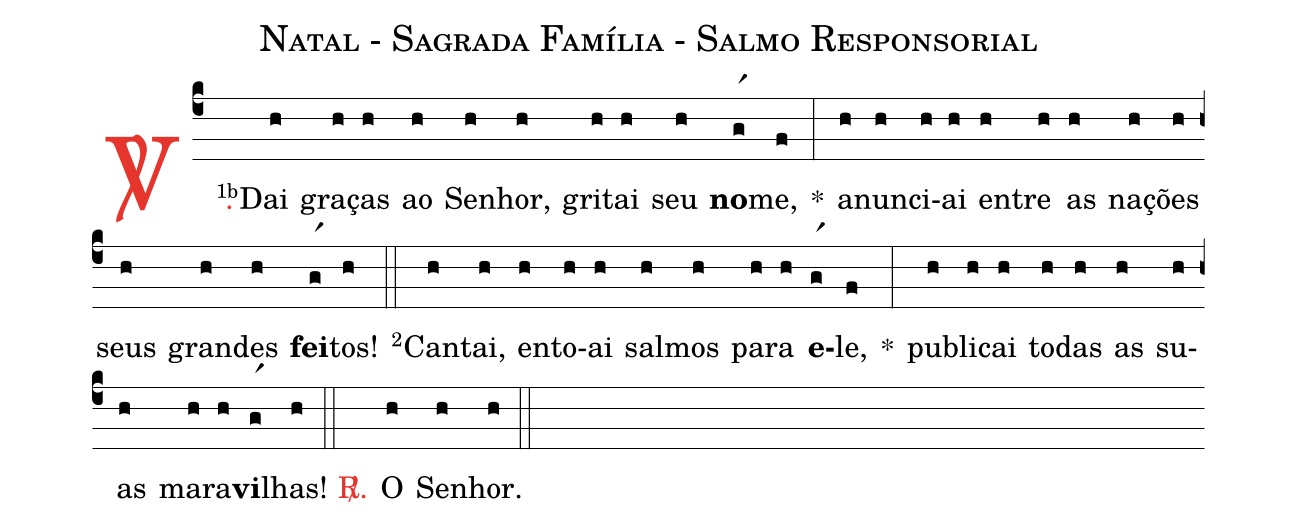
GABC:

name: Natal - Sagrada Família - Salmo Responsorial;
%%
(c4)

<c><sp>V/</sp>.</c>() <v>\VSup{1b}</v>Dai(h) gra(h)ças(h) ao(h) Se(h)nhor,(h) gri(h)tai(h) seu(h) <b>no</b>(gr1)me,(f) *(:)
a(h)nun(h)ci(h)ai(h) en(h)tre(h) as(h) na(h)ções(h) seus(h) gran(h)des(h) <b>fei</b>(gr1)tos!(h)

(::)

<v>\VSup{2}</v>Can(h)tai,(h) en(h)to(h)ai(h) sal(h)mos(h) pa(h)ra(h) <b>e</b>(gr1)le,(f) *(:)
pu(h)bli(h)cai(h) to(h)das(h) as(h) su(h)as(h) ma(h)ra(h)<b>vi</b>(gr1)lhas!(h)

(::)

<c><sp>R/</sp>.</c>() O(h) Se(h)nhor.(h)

(::)
